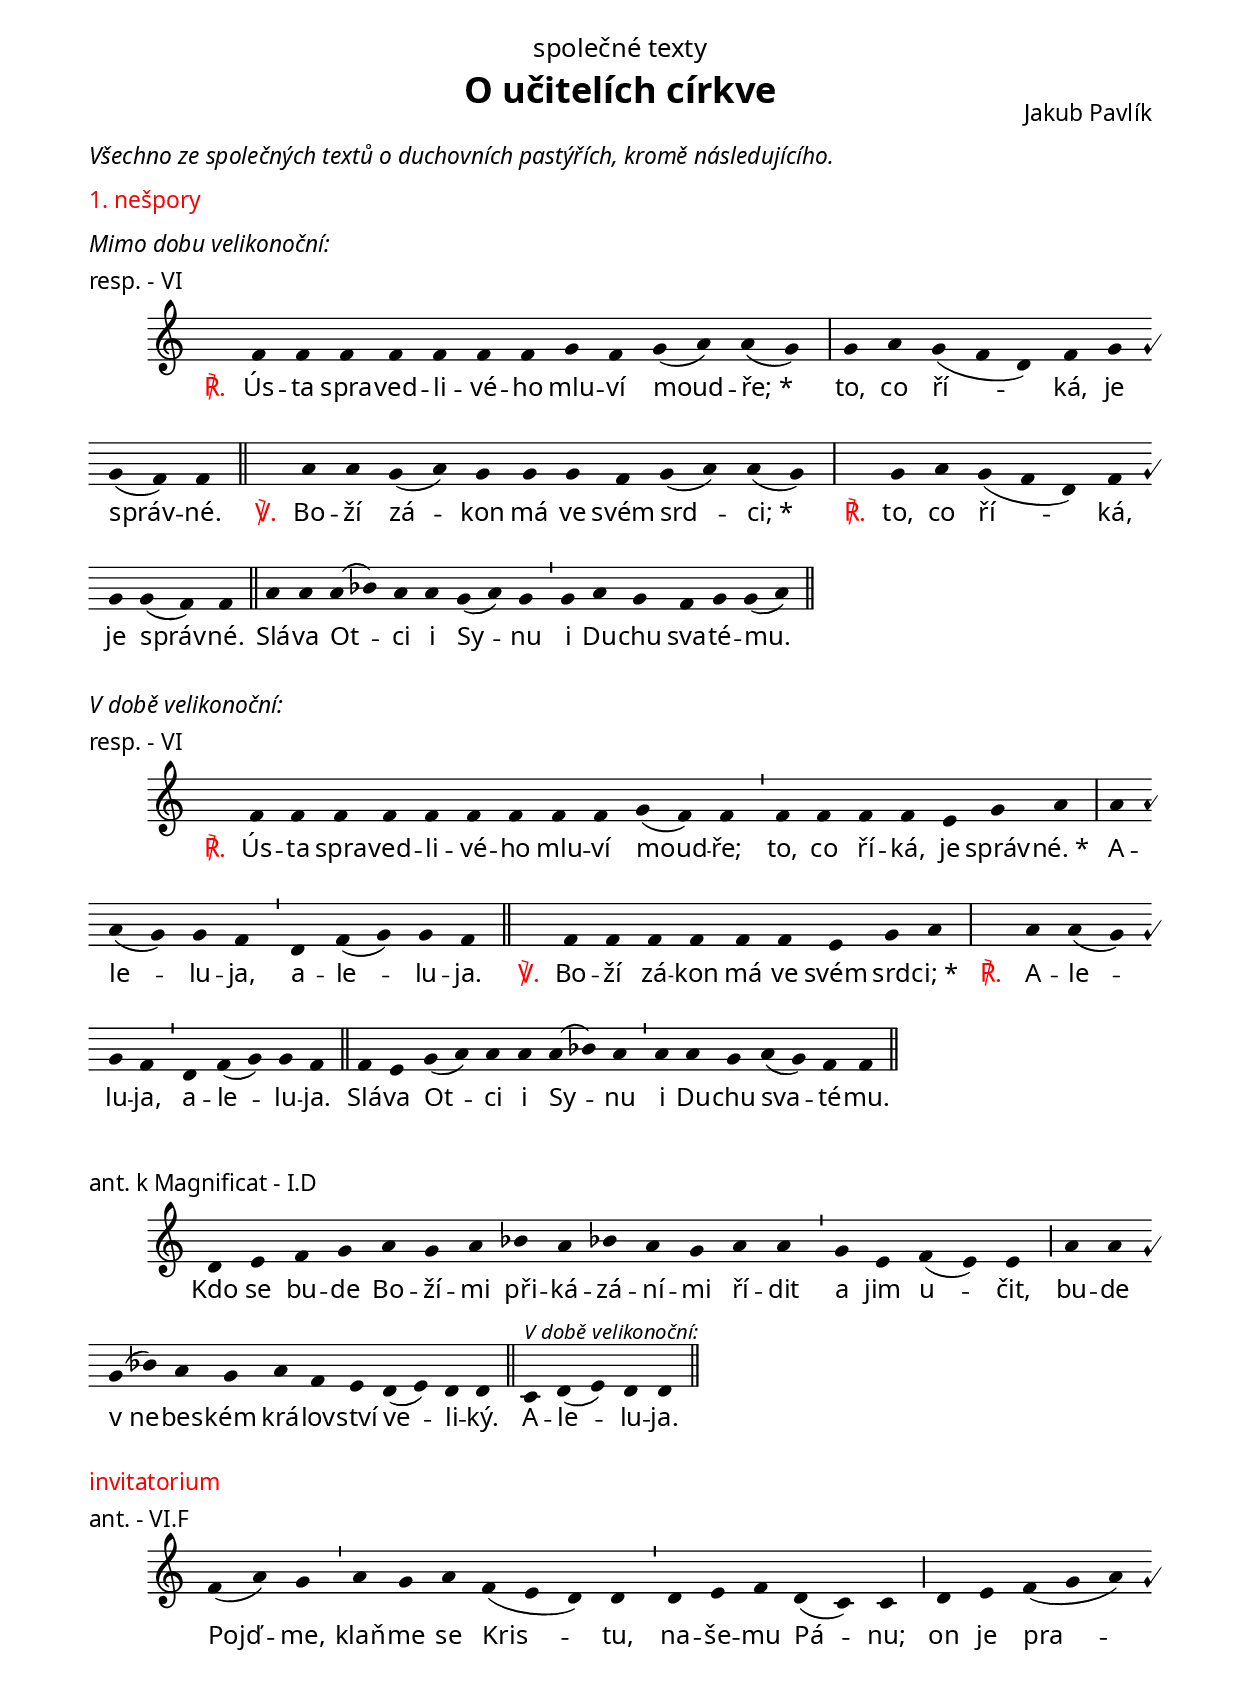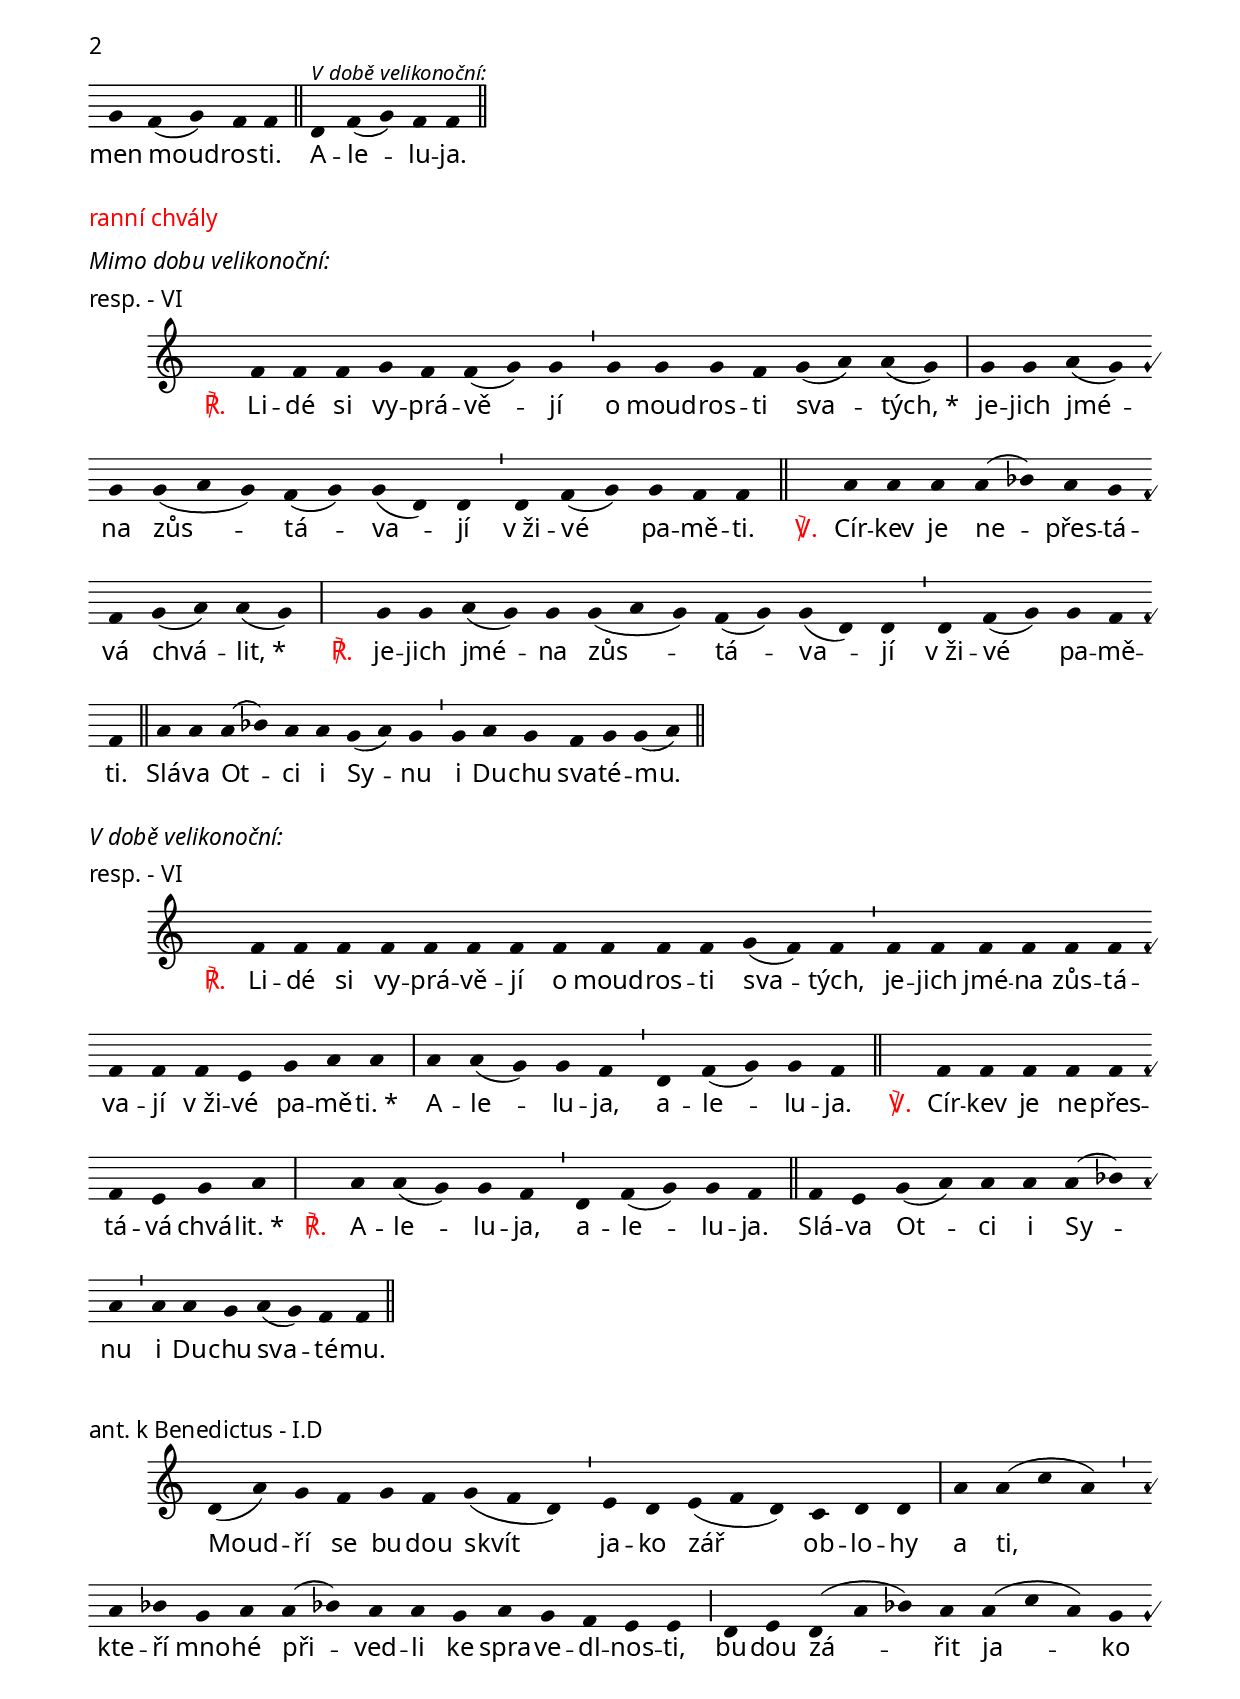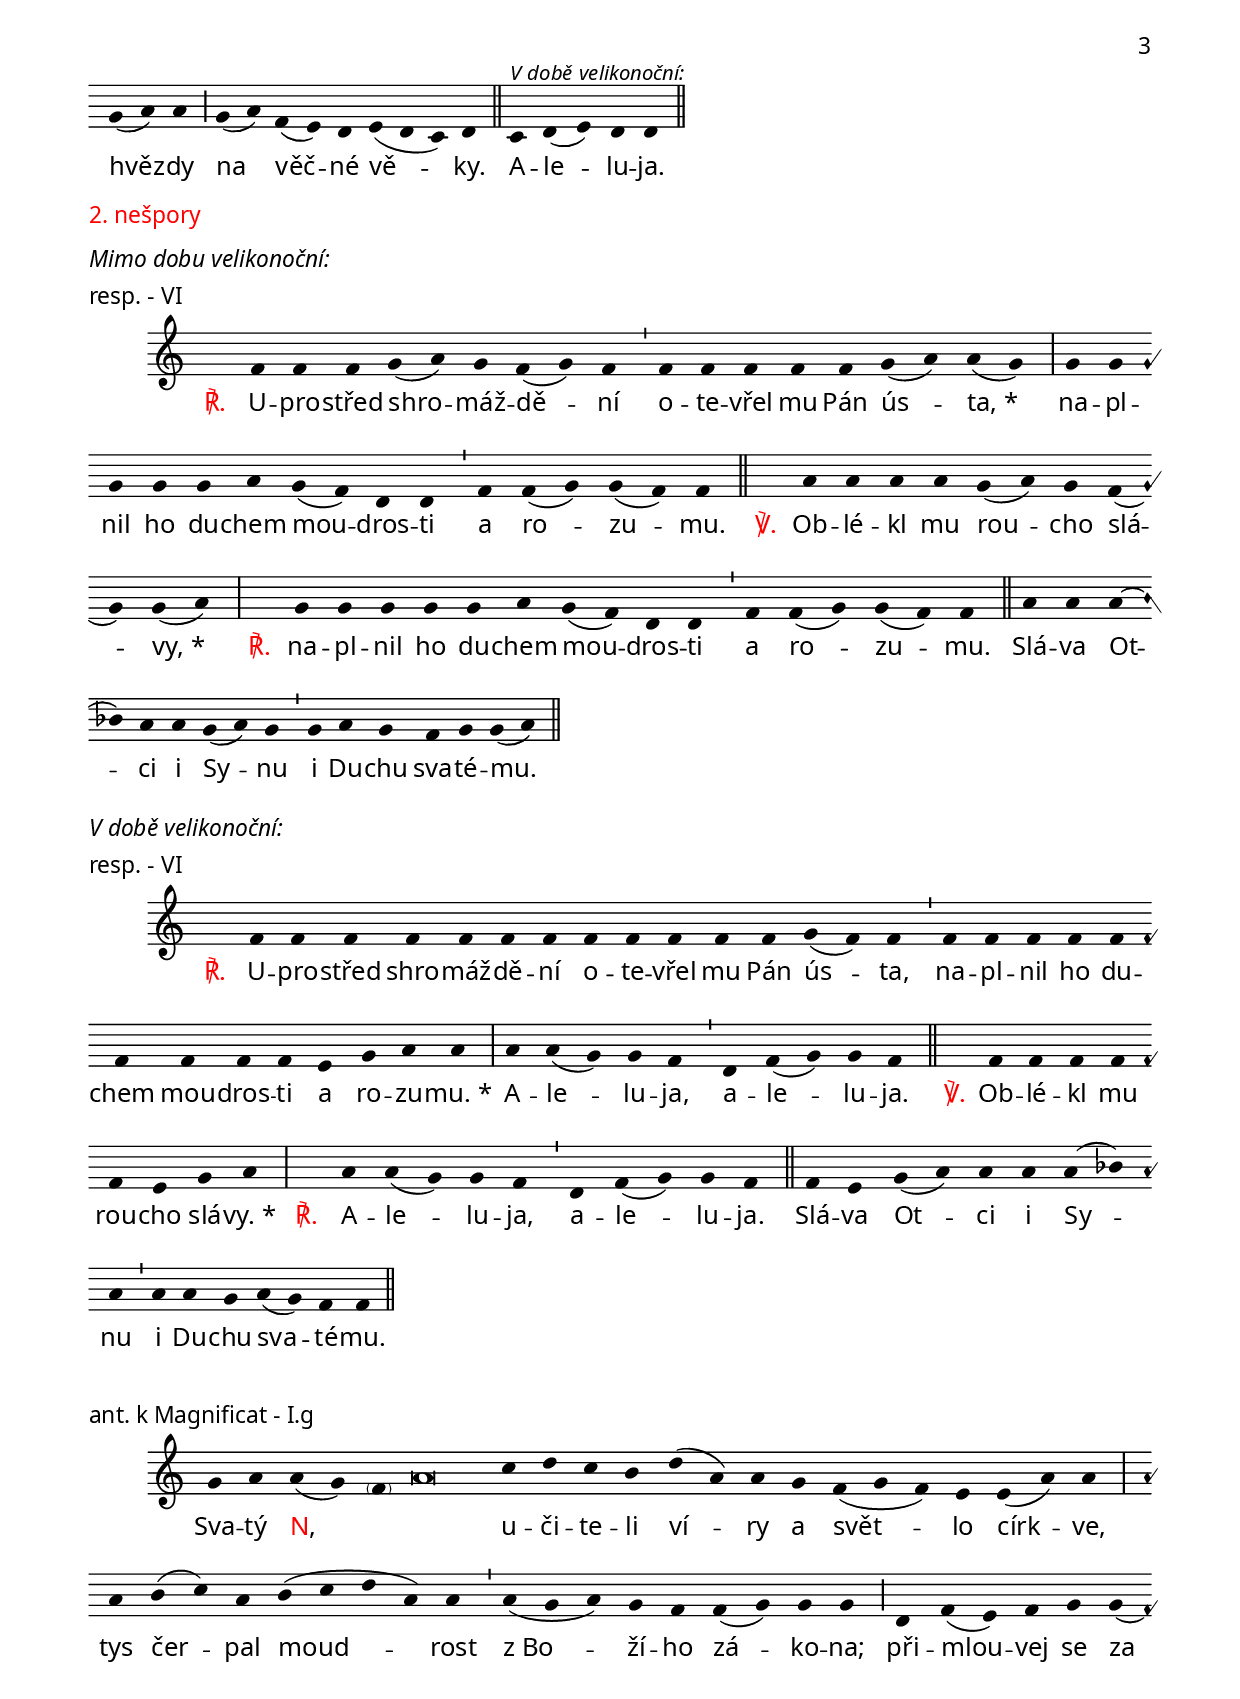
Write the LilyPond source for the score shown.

\version "2.16.0"

\include "../spolecne.ly"
\include "../dilyresponsorii.ly"

\header {
  title = \markup\titleCommune "O učitelích církve"
  composer = "Jakub Pavlík"
}

\markup\justify\italic{
  Všechno ze společných textů o duchovních pastýřích, kromě následujícího.
}

\markup {\nadpisHodinka {"1. nešpory"}}

\markup\italic{Mimo dobu velikonoční:}

\score {
  \relative c' {
    \choralniRezim
    
    % R
    \neviditelna f
    f4 f f f f f f g f g( a) a( g) \barMax
    g a g( f d) f g g( f) f \barFinalis
    % V
    \neviditelna a
    a a g( a) g g g f g( a) a( g) \barMax
    % R
    \neviditelna a
    g a g( f d) f g g( f) f \barFinalis
    % Slava
    \respVIdoxologie \barFinalis
  }
  \addlyrics {
    \Response Ús -- ta spra -- ved -- li -- vé -- ho mlu -- ví moud -- ře;_*
    to, co ří -- ká, je správ -- né.
    \Verse Bo -- ží zá -- kon má ve svém srd -- ci;_*
    \Response to, co ří -- ká, je správ -- né.
    \textRespDoxologie
  }
  \header {
    quid = "resp."
    modus = "VI"
    id = "1ne-resp"
    piece = \markup {\sestavTitulekResp}
  }
}

\markup\italic{V době velikonoční:}

\score {
  \relative c' {
    \choralniRezim
    
    % R
    \neviditelna f
    f4 f f f f f f f f g( f) f \barMin 
    f f f f e g a \barMax
    \respVIalelujaResponsum \barFinalis
    % V
    \neviditelna f
    f f f f f f e g a \barMax
    % R
    \neviditelna a
    \respVIalelujaResponsum \barFinalis
    % Slava
    \respVIalelujaDoxologie \barFinalis
  }
  \addlyrics {
    \Response Ús -- ta spra -- ved -- li -- vé -- ho mlu -- ví moud -- ře;
    to, co ří -- ká, je správ -- né._* \textRespAleluja
    \Verse Bo -- ží zá -- kon má ve svém srd -- ci;_*
    \Response \textRespAleluja
    \textRespDoxologie
  }
  \header {
    quid = "resp."
    modus = "VI"
    id = "1ne-resp-velik"
    piece = \markup {\sestavTitulekResp}
  }
} 

\score {
  \relative c' {
    \choralniRezim
    d e f g a g a bes a bes a g a a \barMin
    g e f( e) e \barMaior
    a a g( bes) a g a f e d( e) d d \barFinalis
    
    c^\markup\rubrVelikAleluja d( e) d d \barFinalis
  }
  \addlyrics {
    Kdo se bu -- de Bo -- ží -- mi při -- ká -- zá -- ní -- mi ří -- dit
    a jim u -- čit,
    bu -- de v_ne -- bes -- kém krá -- lov -- ství ve -- li -- ký.
    
    A -- le -- lu -- ja.
  }
  \header {
    quid = "ant. k Magnificat"
    modus = "I"
    differentia = "D" 
    psalmus = ""
    id = "1ne-amag"
    piece = \markup {\sestavTitulekBezZalmu}
  }
}

\markup {\nadpisHodinka {"invitatorium"}}

\score {
  \relative c' {
    \choralniRezim
    f4( a) g \barMin a g a f( e d) d \barMin
    d e f d( c) c \barMaior
    d e f( g a) g f( g) f f \barFinalis
    
    d^\markup\rubrVelikAleluja f( g) f f \barFinalis
  }
  \addlyrics {
    Pojď -- me, klaň -- me se Kris -- tu,
    na -- še -- mu Pá -- nu;
    on je pra -- men moud -- ros -- ti.
    
    A -- le -- lu -- ja.
  }
  \header {
    quid = "ant."
    modus = "VI"
    differentia = "F" 
    psalmus = ""
    id = "invit"
    piece = \markup {\sestavTitulekBezZalmu}
  }
}

\markup {\nadpisHodinka {"ranní chvály"}}

\markup\italic{Mimo dobu velikonoční:}

\score {
  \relative c' {
    \choralniRezim
    
    % R
    \neviditelna f
    f4 f f g f f( g) g \barMin g g g f g( a) a( g) \barMax
    g g a( g) g 
    g( a g) f( g) g( d) d \barMin d f( g) g f f \barFinalis
    % V
    \neviditelna a
    a4 a a a( bes) a g f g( a) a( g) \barMax
    % R
    \neviditelna a
    g g a( g) g 
    g( a g) f( g) g( d) d \barMin d f( g) g f f \barFinalis
    % Slava
    \respVIdoxologie \barFinalis
  }
  \addlyrics {
    \Response Li -- dé si vy -- prá -- vě -- jí o moud -- ros -- ti sva -- tých,_*
    je -- jich jmé -- na zůs -- tá -- va -- jí v_ži -- vé pa -- mě -- ti.
    \Verse Cír -- kev je ne -- přes -- tá -- vá chvá -- lit,_*
    \Response je -- jich jmé -- na zůs -- tá -- va -- jí v_ži -- vé pa -- mě -- ti.
    \textRespDoxologie
  }
  \header {
    quid = "resp."
    modus = "VI"
    id = "rch-resp"
    fons = "Cyril a Metoděj, r.ch."
    piece = \markup {\sestavTitulekResp}
  }
}

\markup\italic{V době velikonoční:}

\score {
  \relative c' {
    \choralniRezim
    
    % R
    \neviditelna f
    f4 f f f f f f f f f f g( f) f \barMin
    f f f f f f f f f e g a a \barMax
    \respVIalelujaResponsum \barFinalis
    % V
    \neviditelna f
    f f f f f f e g a \barMax
    % R
    \neviditelna a
    \respVIalelujaResponsum \barFinalis
    % Slava
    \respVIalelujaDoxologie \barFinalis
  }
  \addlyrics {
    \Response Li -- dé si vy -- prá -- vě -- jí o moud -- ros -- ti sva -- tých,
    je -- jich jmé -- na zůs -- tá -- va -- jí v_ži -- vé pa -- mě -- ti._* \textRespAleluja
    \Verse Cír -- kev je ne -- přes -- tá -- vá chvá -- lit._*
    \Response \textRespAleluja
    \textRespDoxologie
  }
  \header {
    quid = "resp."
    modus = "VI"
    id = "rch-resp-velik"
    piece = \markup {\sestavTitulekResp}
  }
} 

\score {
  \relative c' {
    \choralniRezim
    d4( a') g f g f g( f d) \barMin e d e( f d) c d d \barMax
    a'4 a( c a) \barMin a bes g a a( bes) a a g a g f e e \barMaior
    d e d( a' bes) a a( c a) g g( a) a \barMaior
    g( a) f( e) d e( d c) d \barFinalis
    
    c^\markup\rubrVelikAleluja d( e) d d \barFinalis
  }
  \addlyrics {
    Moud -- ří se bu -- dou skvít ja -- ko zář ob -- lo -- hy
    a ti, kte -- ří mno -- hé při -- ved -- li ke spra -- ve -- dl -- nos -- ti,
    bu -- dou zá -- řit ja -- ko hvěz -- dy
    na věč -- né vě -- ky.
    
    A -- le -- lu -- ja.
  }
  \header {
    quid = "ant. k Benedictus"
    modus = "I"
    differentia = "D" 
    psalmus = ""
    id = "rch-aben"
    piece = \markup {\sestavTitulekBezZalmu}
  }
}

\markup {\nadpisHodinka {"2. nešpory"}}

\markup\italic{Mimo dobu velikonoční:}

\score {
  \relative c' {
    \choralniRezim
    
    % R
    \neviditelna f
    f4 f f g( a) g f( g) f \barMin
    f f f f f g( a) a( g) \barMax
    g g g g g a g( f) d d \barMin f f( g) g( f) f \barFinalis
    % V
    \neviditelna a
    a4 a a a g( a) g f( g) g( a) \barMax
    % R
    \neviditelna a
    g g g g g a g( f) d d \barMin f f( g) g( f) f \barFinalis
    % Slava
    \respVIdoxologie \barFinalis
  }
  \addlyrics {
    \Response U -- pro -- střed shro -- máž -- dě -- ní 
    o -- te -- vřel mu Pán ús -- ta,_*
    na -- pl -- nil ho du -- chem mou -- dros -- ti a ro -- zu -- mu.
    \Verse Ob -- lé -- kl mu rou -- cho slá -- vy,_*
    \Response na -- pl -- nil ho du -- chem mou -- dros -- ti a ro -- zu -- mu.
    \textRespDoxologie
  }
  \header {
    quid = "resp."
    modus = "VI"
    id = "2ne-resp"
    piece = \markup {\sestavTitulekResp}
  }
}

\markup\italic{V době velikonoční:}

\score {
  \relative c' {
    \choralniRezim
    
    % R
    \neviditelna f
    f4 f f f f f f f f f f f g( f) f \barMin
    f f f f f f f f f e g a a \barMax
    \respVIalelujaResponsum \barFinalis
    % V
    \neviditelna f
    f4 f f f f e g a \barMax
    % R
    \neviditelna a
    \respVIalelujaResponsum \barFinalis
    % Slava
    \respVIalelujaDoxologie \barFinalis
  }
  \addlyrics {
    \Response U -- pro -- střed shro -- máž -- dě -- ní 
    o -- te -- vřel mu Pán ús -- ta,
    na -- pl -- nil ho du -- chem mou -- dros -- ti a ro -- zu -- mu._* \textRespAleluja
    \Verse Ob -- lé -- kl mu rou -- cho slá -- vy._*
    \Response \textRespAleluja
    \textRespDoxologie
  }
  \header {
    quid = "resp."
    modus = "VI"
    id = "2ne-resp-velik"
    piece = \markup {\sestavTitulekResp}
  }
} 

\score {
  \relative c'' {
    \choralniRezim
    g4 a
    \bar ":" a( g) \parenthesize f a\breve \bar ":"
    c4 d c b d( a) a g f( g f) e e( a) a \barMax
    a b( c) a b( c d a) a \barMin a( g a) g f f( g) g g \barMaior
    d f( e) f g g( f e) d \barMin f f d c c( d) d \barFinalis
  }
  \addlyrics {
    Sva -- tý 
    \markup\concat{\with-color #red {N} , } \skip 1 \skip 1
    u -- či -- te -- li ví -- ry a svět -- lo círk -- ve,
    tys čer -- pal moud -- rost z_Bo -- ží -- ho zá -- ko -- na;
    při -- mlou -- vej se za nás u Bo -- ží -- ho Sy -- na.
    
    A -- le -- lu -- ja.
  }
  \header {
    quid = "ant. k Magnificat"
    modus = "I"
    differentia = "g" 
    psalmus = ""
    id = "2ne-amag"
    piece = \markup {\sestavTitulekBezZalmu}
  }
}